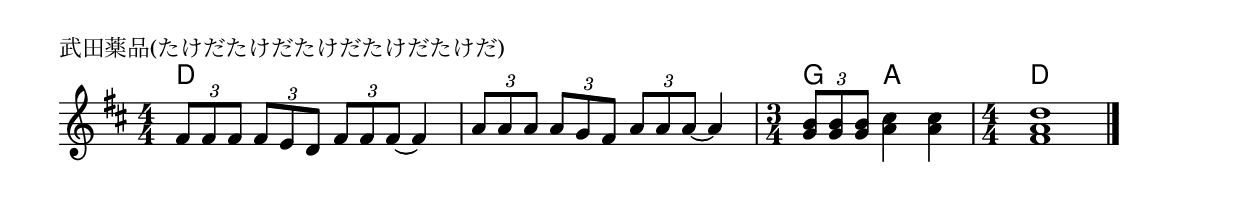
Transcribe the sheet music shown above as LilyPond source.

\version "2.18.2"

% 武田薬品(たけだたけだたけだたけだたけだ)

\header {
piece = "武田薬品(たけだたけだたけだたけだたけだ)"
}

melody =
\relative c' {
\key d \major
\time 4/4
\set Score.tempoHideNote = ##t
\tempo 4=90
\numericTimeSignature
%
\tuplet3/2{fis8 fis fis} \tuplet3/2{fis e d} \tuplet3/2{fis fis fis~} fis4 |
\tuplet3/2{a8 a a } \tuplet3/2{a g fis} \tuplet3/2{a a a~} a4 |
\time 3/4
\tuplet3/2{<g b>8 <g b> <g b>} <a cis>4 <a cis> |
\time 4/4
<fis a d>1 |

\bar "|."
}
\score {
<<
\chords {
\set noChordSymbol = ""
\set chordChanges=##t
%%
d4 d d d d d d d g a a d,1




}
\new Staff {\melody}
>>
\layout {
line-width = #190
indent = 0\mm
}
\midi {}
}